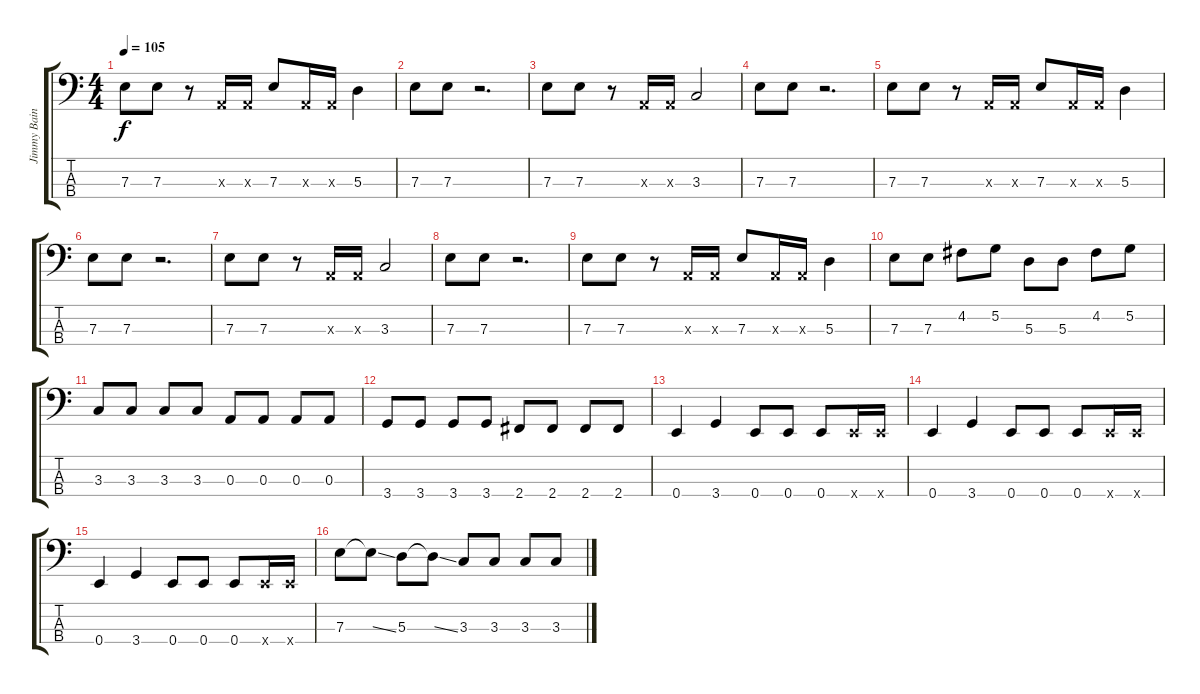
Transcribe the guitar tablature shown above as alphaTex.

\track ("Jimmy Bain" "Jimmy Bain") {instrument electricbasspick}
\staff {score tabs}
\tuning (G2 D2 A1 E1) {hide}
\ts (4 4)
\tempo 105
\clef f4
\ks c
7.3.8{dy f} 7.3.8 r.8 0.3{x}.16 0.3{x}.16 7.3.8 0.3{x}.16 0.3{x}.16 5.3.4 |
7.3.8 7.3.8 r.2{d} |
7.3.8 7.3.8 r.8 0.3{x}.16 0.3{x}.16 3.3.2 |
7.3.8 7.3.8 r.2{d} |
7.3.8 7.3.8 r.8 0.3{x}.16 0.3{x}.16 7.3.8 0.3{x}.16 0.3{x}.16 5.3.4 |
7.3.8 7.3.8 r.2{d} |
7.3.8 7.3.8 r.8 0.3{x}.16 0.3{x}.16 3.3.2 |
7.3.8 7.3.8 r.2{d} |
7.3.8 7.3.8 r.8 0.3{x}.16 0.3{x}.16 7.3.8 0.3{x}.16 0.3{x}.16 5.3.4 |
7.3.8 7.3.8 4.2.8 5.2.8 5.3.8 5.3.8 4.2.8 5.2.8 |
3.3.8 3.3.8 3.3.8 3.3.8 0.3.8 0.3.8 0.3.8 0.3.8 |
3.4.8 3.4.8 3.4.8 3.4.8 2.4.8 2.4.8 2.4.8 2.4.8 |
0.4.4 3.4.4 0.4.8 0.4.8 0.4.8 0.4{x}.16 0.4{x}.16 |
0.4.4 3.4.4 0.4.8 0.4.8 0.4.8 0.4{x}.16 0.4{x}.16 |
0.4.4 3.4.4 0.4.8 0.4.8 0.4.8 0.4{x}.16 0.4{x}.16 |
7.3.8 7.3{ss t}.8 5.3.8 5.3{ss t}.8 3.3.8 3.3.8 3.3.8 3.3.8
